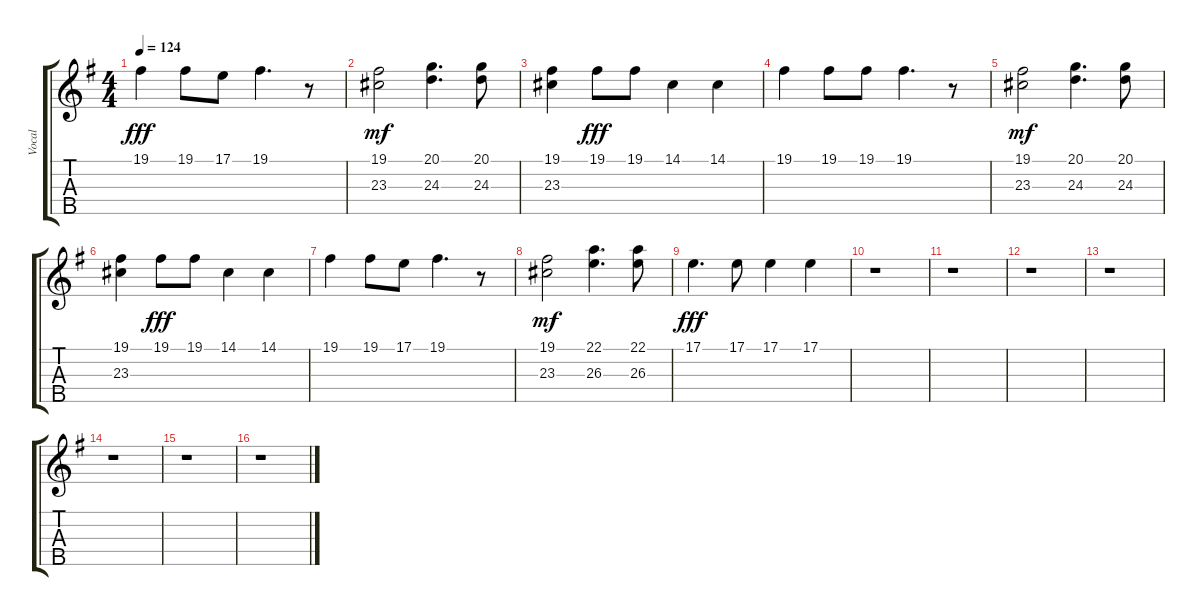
\track ("Vocal" "Vocal") {instrument harmonica}
\staff {score tabs}
\tuning (B3 G3 D3 A2 E2) {hide}
\ts (4 4)
\tempo 124
\clef g2
\ks g
19.1.4{dy fff} 19.1.8 17.1.8 19.1.4{d} r.8 |
(19.1 23.3).2{dy mf} (20.1 24.3).4{d} (20.1 24.3).8 |
(19.1 23.3).4 19.1.8{dy fff} 19.1.8 14.1.4 14.1.4 |
19.1.4 19.1.8 19.1.8 19.1.4{d} r.8 |
(19.1 23.3).2{dy mf} (20.1 24.3).4{d} (20.1 24.3).8 |
(19.1 23.3).4 19.1.8{dy fff} 19.1.8 14.1.4 14.1.4 |
19.1.4 19.1.8 17.1.8 19.1.4{d} r.8 |
(19.1 23.3).2{dy mf} (22.1 26.3).4{d} (22.1 26.3).8 |
17.1.4{d dy fff} 17.1.8 17.1.4 17.1.4 |
r.1 |
r.1 |
r.1 |
r.1 |
r.1 |
r.1 |
r.1
